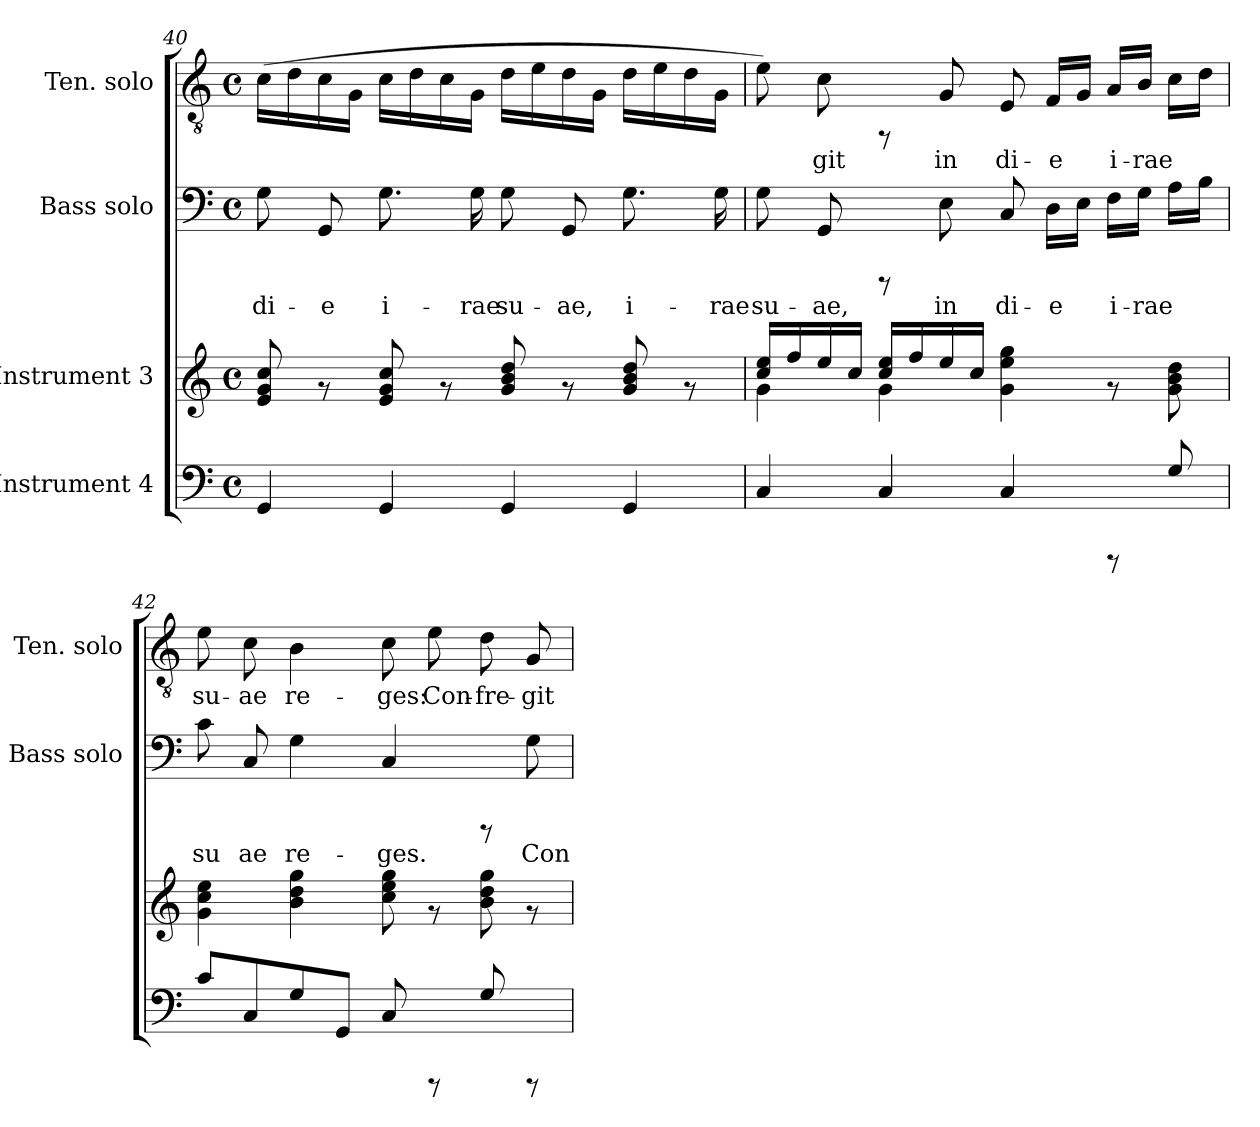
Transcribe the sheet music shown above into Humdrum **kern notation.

**kern	**kern	**kern	**text	**kern	**text
*part4	*part3	*part2	*part2	*part1	*part1
*staff4	*staff3	*staff2	*staff2	*staff1	*staff1
*I"Instrument 4	*I"Instrument 3	*I"Bass solo	*	*I"Ten. solo	*
*	*	*I'Bass solo	*	*I'Ten. solo	*
!!LO:PB:g=z
*clefF4	*clefG2	*clefF4	*	*clefGv2	*
*k[]	*k[]	*k[]	*	*k[]	*
*C:	*C:	*C:	*	*C:	*
*M4/4	*M4/4	*M4/4	*	*M4/4	*
*met(c)	*met(c)	*met(c)	*	*met(c)	*
=40	=40	=40	=40	=40	=40
!	!	!	!LO:LY:b:cj	!	!LO:LY:b:cj
4GG/	8cc/ 8g/ 8e/	8G\	di-	(>16c\L	--
!	!	!	!	!	!LO:LY:b:cj
.	.	.	.	16d\	--
!	!	!	!LO:LY:b:cj	!	!LO:LY:b:cj
.	8rf	8GG/	-e	16c\	--
!	!	!	!	!	!LO:LY:b:cj
.	.	.	.	16G\J	--
!	!	!	!LO:LY:b:cj	!	!LO:LY:b:cj
4GG/	8cc/ 8g/ 8e/	8.G\	i-	16c\L	--
!	!	!	!	!	!LO:LY:b:cj
.	.	.	.	16d\	--
!	!	!	!	!	!LO:LY:b:cj
.	8rf	.	.	16c\	--
!	!	!	!LO:LY:b:cj	!	!LO:LY:b:cj
.	.	16G\	-rae	16G\J	--
!	!	!	!LO:LY:b:cj	!	!LO:LY:b:cj
4GG/	8b/ 8g/ 8dd/	8G\	su-	16d\L	--
!	!	!	!	!	!LO:LY:b:cj
.	.	.	.	16e\	--
!	!	!	!LO:LY:b:cj	!	!LO:LY:b:cj
.	8rf	8GG/	-ae,	16d\	--
!	!	!	!	!	!LO:LY:b:cj
.	.	.	.	16G\J	--
!	!	!	!LO:LY:b:cj	!	!LO:LY:b:cj
4GG/	8dd/ 8b/ 8g/	8.G\	i-	16d\L	--
!	!	!	!	!	!LO:LY:b:cj
.	.	.	.	16e\	--
!	!	!	!	!	!LO:LY:b:cj
.	8rf	.	.	16d\	--
!	!	!	!LO:LY:b:cj	!	!LO:LY:b:cj
.	.	16G\	-rae	16G\J	--
=41	=41	=41	=41	=41	=41
*	*^	*	*	*	*
!	!	!	!	!LO:LY:b:cj	!	!LO:LY:b:cj
4C/	16ee/ 16cc/L	4g\	8G\	su-	8e\)	--
.	16ff/	.	.	.	.	.
!	!	!	!	!LO:LY:b:cj	!	!LO:LY:b:cj
.	16ee/	.	8GG/	-ae,	8c\	-git
.	16cc/J	.	.	.	.	.
4C/	16ee/ 16cc/L	4g\	8rCCC	.	8rFF	.
.	16ff/	.	.	.	.	.
!	!	!	!	!LO:LY:b:cj	!	!LO:LY:b:cj
.	16ee/	.	8E\	in	8G/	in
.	16cc/J	.	.	.	.	.
!	!	!	!	!LO:LY:b:cj	!	!LO:LY:b:cj
4C/	2ryy	4gg\ 4ee\ 4g\	8C/	di-	8E/	di-
!	!	!	!	!LO:LY:b:cj	!	!LO:LY:b:cj
.	.	.	16D\L	-e	16F/L	-e
!	!	!	!	!LO:LY:b:cj	!	!LO:LY:b:cj
.	.	.	16E\J	.	16G/J	.
!	!	!	!	!LO:LY:b:cj	!	!LO:LY:b:cj
8rCCC	.	8rf	16F\L	i-	16A/L	i-
!	!	!	!	!LO:LY:b:cj	!	!LO:LY:b:cj
.	.	.	16G\J	-rae	16B/J	-rae
!	!	!	!	!LO:LY:b:cj	!	!LO:LY:b:cj
8G/	.	8dd\ 8b\ 8g\	16A\L	.	16c\L	.
!	!	!	!	!LO:LY:b:cj	!	!LO:LY:b:cj
.	.	.	16B\J	.	16d\J	.
*	*v	*v	*	*	*	*
=42	=42	=42	=42	=42	=42
!	!	!	!LO:LY:b:cj	!	!LO:LY:b:cj
8c/L	4ee\ 4cc\ 4g\	8c\	su	8e\	su-
!	!	!	!LO:LY:b:cj	!	!LO:LY:b:cj
8C/	.	8C/	ae	8c\	-ae
!	!	!	!LO:LY:b:cj	!	!LO:LY:b:cj
8G/	4gg\ 4dd\ 4b\	4G\	re-	4B\	re-
8GG/J	.	.	.	.	.
!	!	!	!LO:LY:b:cj	!	!LO:LY:b:cj
8C/	8gg\ 8ee\ 8cc\	4C/	-ges.	8c\	-ges:
!	!	!	!	!	!LO:LY:b:cj
8rCCC	8rf	.	.	8e\	Con-
!	!	!	!	!	!LO:LY:b:cj
8G/	8gg\ 8dd\ 8b\	8rCCC	.	8d\	-fre-
!	!	!	!LO:LY:b:cj	!	!LO:LY:b:cj
8rCCC	8rf	8G\	Con-	8G/	-git
=	=	=	=	=	=
*-	*-	*-	*-	*-	*-
